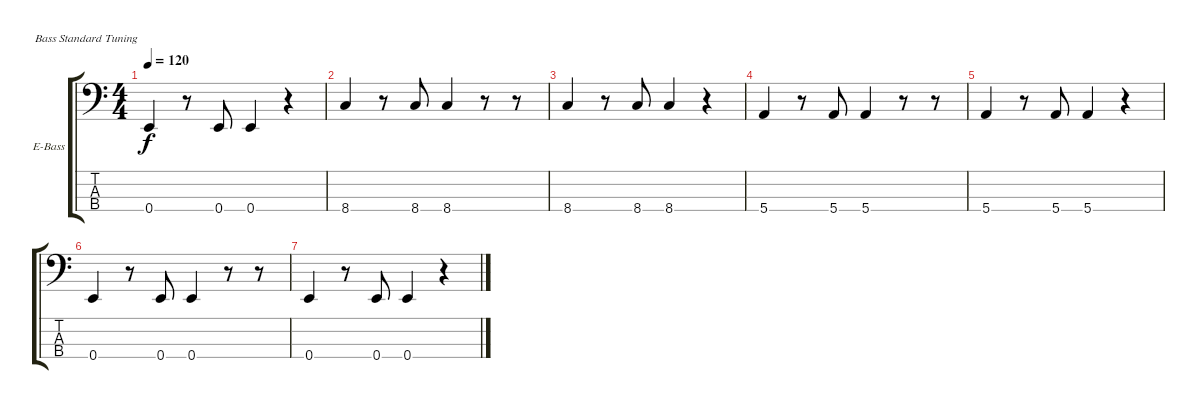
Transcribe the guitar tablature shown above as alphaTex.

\defaultSystemsLayout 4
\bracketExtendMode groupsimilarinstruments
\firstSystemTrackNameOrientation horizontal
\otherSystemsTrackNameOrientation horizontal
\track ("Electric Bass" "E-Bass") {instrument electricbassfinger}
\staff {score tabs}
\tuning (G2 D2 A1 E1)
\ts (4 4)
\tempo 120
\clef f4
\ks c
0.4.4{dy f} r.8 0.4.8 0.4.4 r.4 |
8.4.4 r.8 8.4.8 8.4.4 r.8 r.8 |
8.4.4 r.8 8.4.8 8.4.4 r.4 |
5.4.4 r.8 5.4.8 5.4.4 r.8 r.8 |
5.4.4 r.8 5.4.8 5.4.4 r.4 |
0.4.4 r.8 0.4.8 0.4.4 r.8 r.8 |
0.4.4 r.8 0.4.8 0.4.4 r.4
